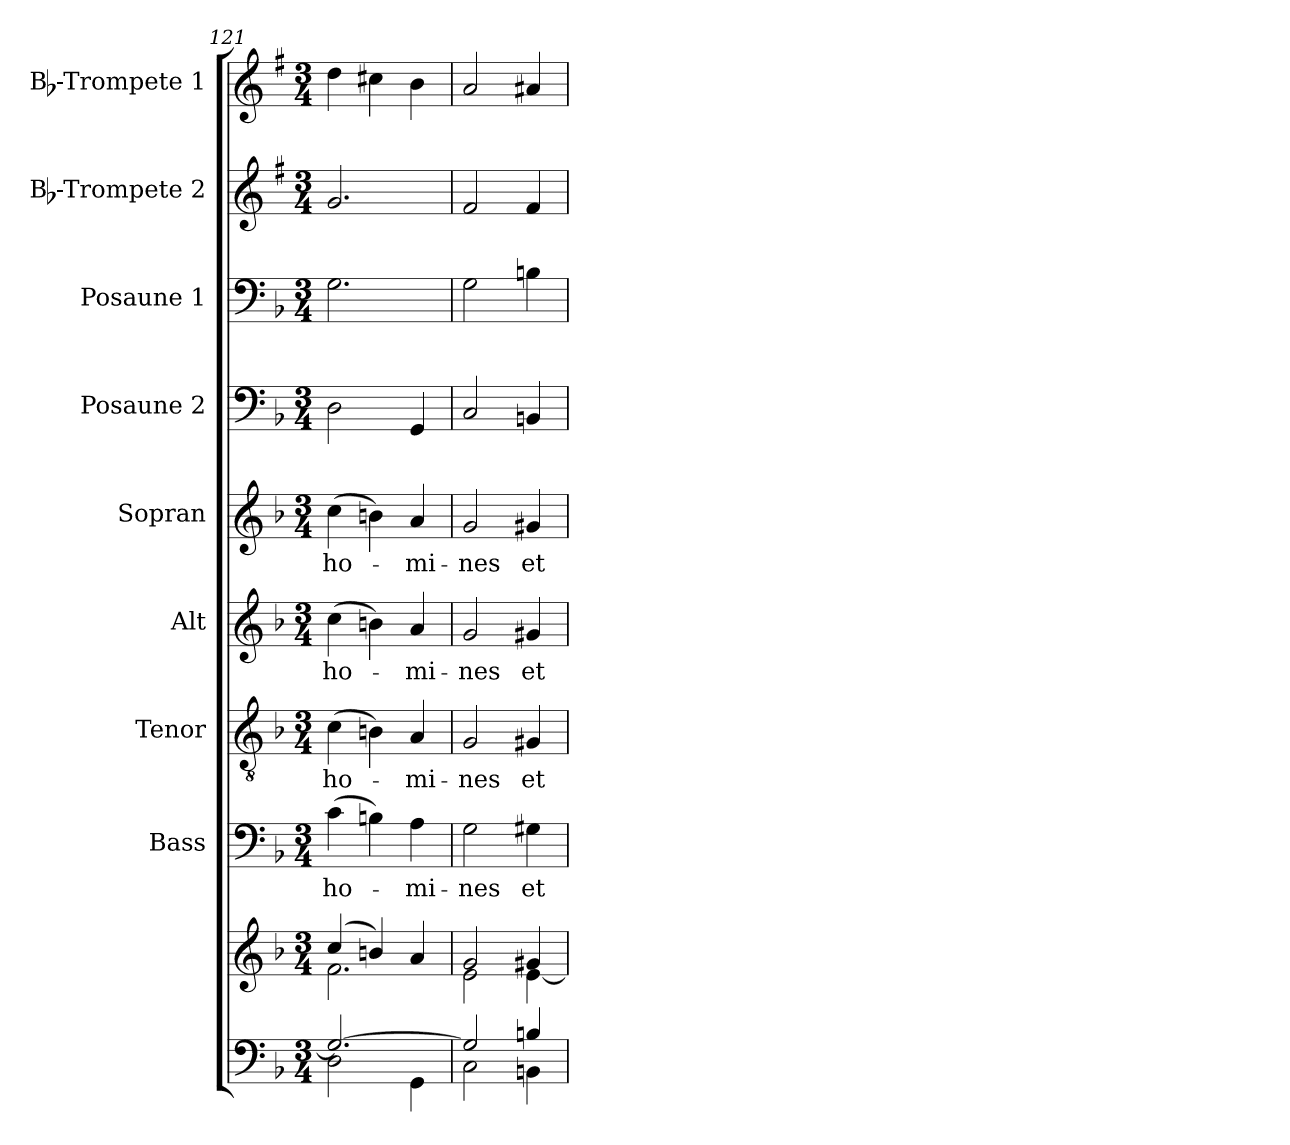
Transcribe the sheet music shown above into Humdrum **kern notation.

**kern	**kern	**kern	**text	**kern	**text	**kern	**text	**kern	**text	**kern	**kern	**kern	**kern
*part9	*part9	*part8	*part8	*part7	*part7	*part6	*part6	*part5	*part5	*part4	*part3	*part2	*part1
*staff10	*staff9	*staff8	*staff8	*staff7	*staff7	*staff6	*staff6	*staff5	*staff5	*staff4	*staff3	*staff2	*staff1
*	*	*I"Bass	*	*I"Tenor	*	*I"Alt	*	*I"Sopran	*	*I"Posaune 2	*I"Posaune 1	*I"Bb-Trompete 2	*I"Bb-Trompete 1
*	*	*I'B.	*	*I'T.	*	*I'A.	*	*I'S.	*	*I'Pos. 2	*I'Pos. 1	*I'Bb Trp. 2	*I'Bb Trp. 1
*clefF4	*clefG2	*clefF4	*	*clefGv2	*	*clefG2	*	*clefG2	*	*clefF4	*clefF4	*clefG2	*clefG2
*	*	*	*	*	*	*	*	*	*	*	*	*ITrd1c2	*ITrd1c2
*k[b-]	*k[b-]	*k[b-]	*	*k[b-]	*	*k[b-]	*	*k[b-]	*	*k[b-]	*k[b-]	*k[b-]	*k[b-]
*F:	*F:	*F:	*	*F:	*	*F:	*	*F:	*	*F:	*F:	*F:	*F:
*M3/4	*M3/4	*M3/4	*	*M3/4	*	*M3/4	*	*M3/4	*	*M3/4	*M3/4	*M3/4	*M3/4
=121	=121	=121	=121	=121	=121	=121	=121	=121	=121	=121	=121	=121	=121
*^	*^	*	*	*	*	*	*	*	*	*	*	*	*
!	!	!	!	!	!LO:LY:b	!	!LO:LY:b	!	!LO:LY:b	!	!LO:LY:b	!	!	!	!
2.G/_	2D\	(4cc/	2.f\	(>4c\	ho-	(>4c\	ho-	(>4cc\	ho-	(>4cc\	ho-	2D\	2.G\	2.f/	4cc\
.	.	4bn/)	.	4Bn\)	.	4Bn\)	.	4bn\)	.	4bn\)	.	.	.	.	4bn\
!	!	!	!	!	!LO:LY:b	!	!LO:LY:b	!	!LO:LY:b	!	!LO:LY:b	!	!	!	!
.	4GG\	4a/	.	4A\	-mi-	4A/	-mi-	4a/	-mi-	4a/	-mi-	4GG/	.	.	4a\
=122	=122	=122	=122	=122	=122	=122	=122	=122	=122	=122	=122	=122	=122	=122	=122
!	!	!	!	!	!LO:LY:b	!	!LO:LY:b	!	!LO:LY:b	!	!LO:LY:b	!	!	!	!
2G/]	2C\	2g/	2e\	2G\	-nes	2G/	-nes	2g/	-nes	2g/	-nes	2C/	2G\	2e/	2g/
!	!	!	!	!	!LO:LY:b	!	!LO:LY:b	!	!LO:LY:b	!	!LO:LY:b	!	!	!	!
4Bn/	4BBn\	4g#X/	[<4e\	4G#X\	et	4G#X/	et	4g#X/	et	4g#X/	et	4BBn/	4Bn\	4e/	4g#X/
*v	*v	*	*	*	*	*	*	*	*	*	*	*	*	*	*
*	*v	*v	*	*	*	*	*	*	*	*	*	*	*	*
=	=	=	=	=	=	=	=	=	=	=	=	=	=
*-	*-	*-	*-	*-	*-	*-	*-	*-	*-	*-	*-	*-	*-
